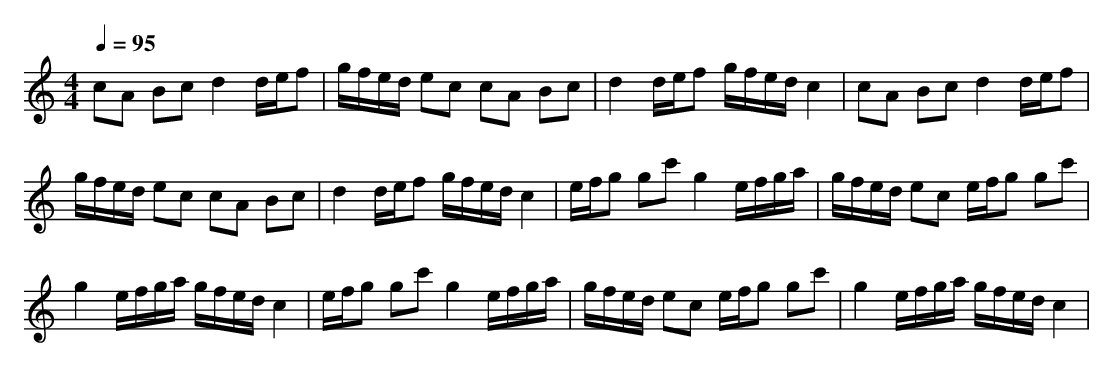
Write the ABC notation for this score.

X:1
T:
M: 4/4
L: 1/8
Q:1/4=95
K:C % 0 sharps
cA Bc d2 d/2e/2f|g/2f/2e/2d/2 ec cA Bc|d2 d/2e/2f g/2f/2e/2d/2 c2|cA Bc d2 d/2e/2f|
g/2f/2e/2d/2 ec cA Bc|d2 d/2e/2f g/2f/2e/2d/2 c2|e/2f/2g gc' g2 e/2f/2g/2a/2|g/2f/2e/2d/2 ec e/2f/2g gc'|
g2 e/2f/2g/2a/2 g/2f/2e/2d/2 c2|e/2f/2g gc' g2 e/2f/2g/2a/2|g/2f/2e/2d/2 ec e/2f/2g gc'|g2 e/2f/2g/2a/2 g/2f/2e/2d/2 c2|
